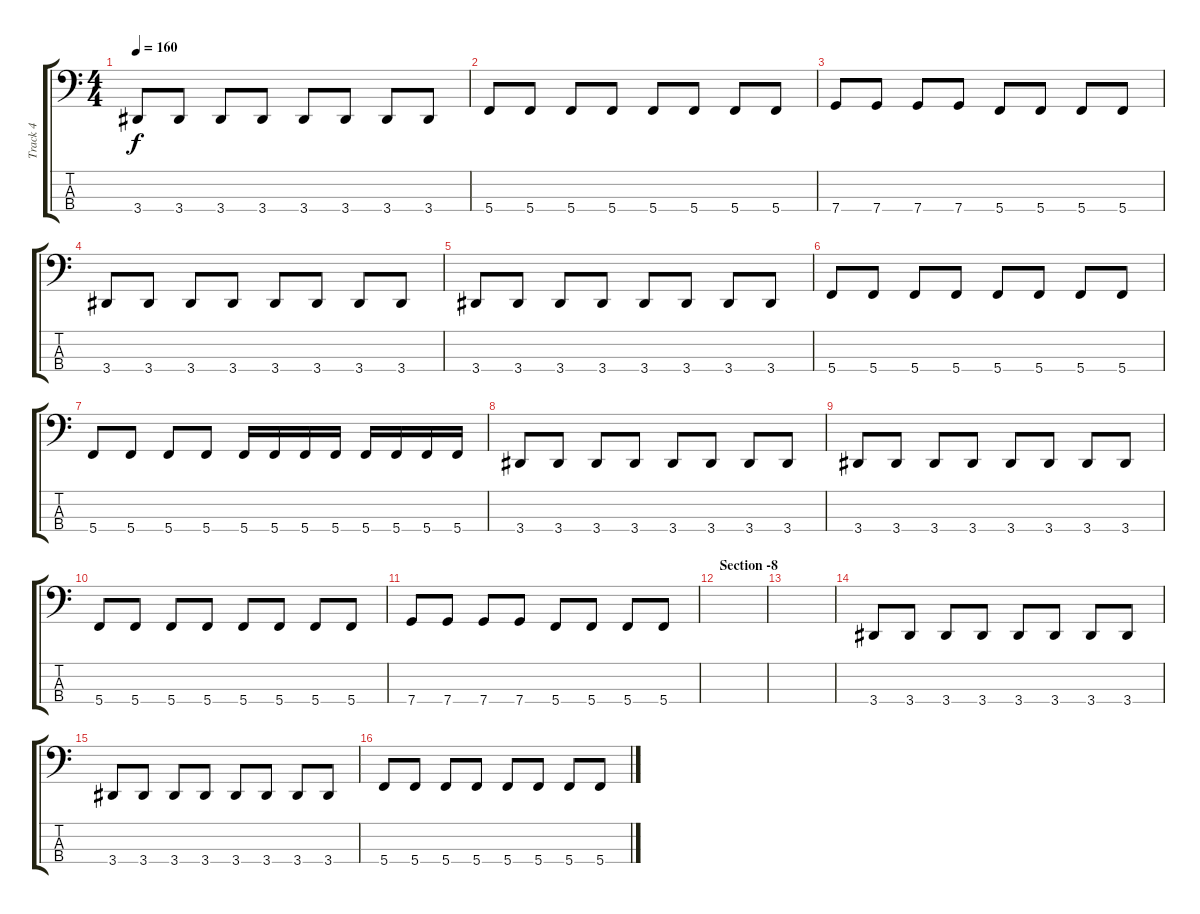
\track ("Track 4" "Track 4") {instrument electricbassfinger}
\staff {score tabs}
\tuning (F2 C2 G1 C1) {hide}
\ts (4 4)
\tempo 160
\clef f4
\ks c
3.4.8{dy f} 3.4.8 3.4.8 3.4.8 3.4.8 3.4.8 3.4.8 3.4.8 |
5.4.8 5.4.8 5.4.8 5.4.8 5.4.8 5.4.8 5.4.8 5.4.8 |
7.4.8 7.4.8 7.4.8 7.4.8 5.4.8 5.4.8 5.4.8 5.4.8 |
3.4.8 3.4.8 3.4.8 3.4.8 3.4.8 3.4.8 3.4.8 3.4.8 |
3.4.8 3.4.8 3.4.8 3.4.8 3.4.8 3.4.8 3.4.8 3.4.8 |
5.4.8 5.4.8 5.4.8 5.4.8 5.4.8 5.4.8 5.4.8 5.4.8 |
5.4.8 5.4.8 5.4.8 5.4.8 5.4.16 5.4.16 5.4.16 5.4.16 5.4.16 5.4.16 5.4.16 5.4.16 |
3.4.8 3.4.8 3.4.8 3.4.8 3.4.8 3.4.8 3.4.8 3.4.8 |
3.4.8 3.4.8 3.4.8 3.4.8 3.4.8 3.4.8 3.4.8 3.4.8 |
5.4.8 5.4.8 5.4.8 5.4.8 5.4.8 5.4.8 5.4.8 5.4.8 |
7.4.8 7.4.8 7.4.8 7.4.8 5.4.8 5.4.8 5.4.8 5.4.8 |
\section ("" "Section -8")
|
|
3.4.8 3.4.8 3.4.8 3.4.8 3.4.8 3.4.8 3.4.8 3.4.8 |
3.4.8 3.4.8 3.4.8 3.4.8 3.4.8 3.4.8 3.4.8 3.4.8 |
5.4.8 5.4.8 5.4.8 5.4.8 5.4.8 5.4.8 5.4.8 5.4.8
